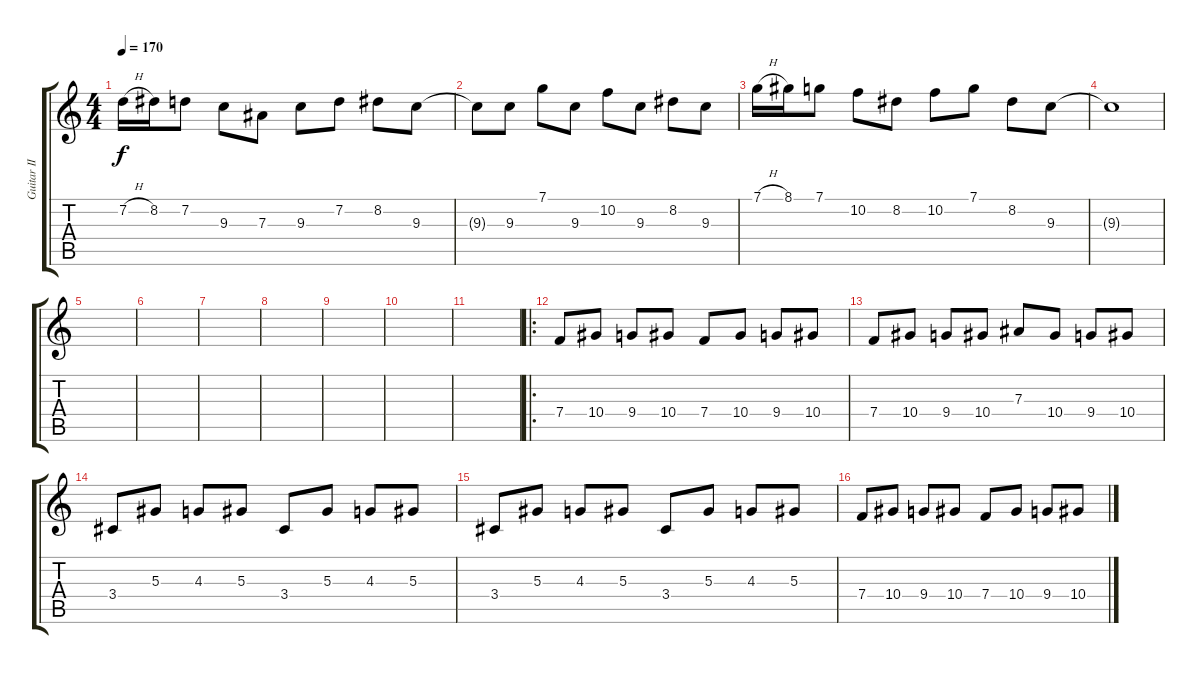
\track ("Guitar II" "Guitar II") {instrument distortionguitar}
\staff {score tabs}
\tuning (C4 G3 Eb3 Bb2 F2 C2) {hide}
\ts (4 4)
\tempo 170
\clef g2
\ks c
7.2{h}.16{dy f} 8.2.16 7.2.8 9.3.8 7.3.8 9.3.8 7.2.8 8.2.8 9.3.8 |
9.3{t}.8 9.3.8 7.1.8 9.3.8 10.2.8 9.3.8 8.2.8 9.3.8 |
7.1{h}.16 8.1.16 7.1.8 10.2.8 8.2.8 10.2.8 7.1.8 8.2.8 9.3.8 |
9.3{t}.1 |
|
|
|
|
|
|
|
\ro
7.4.8{volume 11} 10.4.8 9.4.8 10.4.8 7.4.8 10.4.8 9.4.8 10.4.8 |
7.4.8 10.4.8 9.4.8 10.4.8 7.3.8 10.4.8 9.4.8 10.4.8 |
3.4.8 5.3.8 4.3.8 5.3.8 3.4.8 5.3.8 4.3.8 5.3.8 |
3.4.8 5.3.8 4.3.8 5.3.8 3.4.8 5.3.8 4.3.8 5.3.8 |
7.4.8 10.4.8 9.4.8 10.4.8 7.4.8 10.4.8 9.4.8 10.4.8
